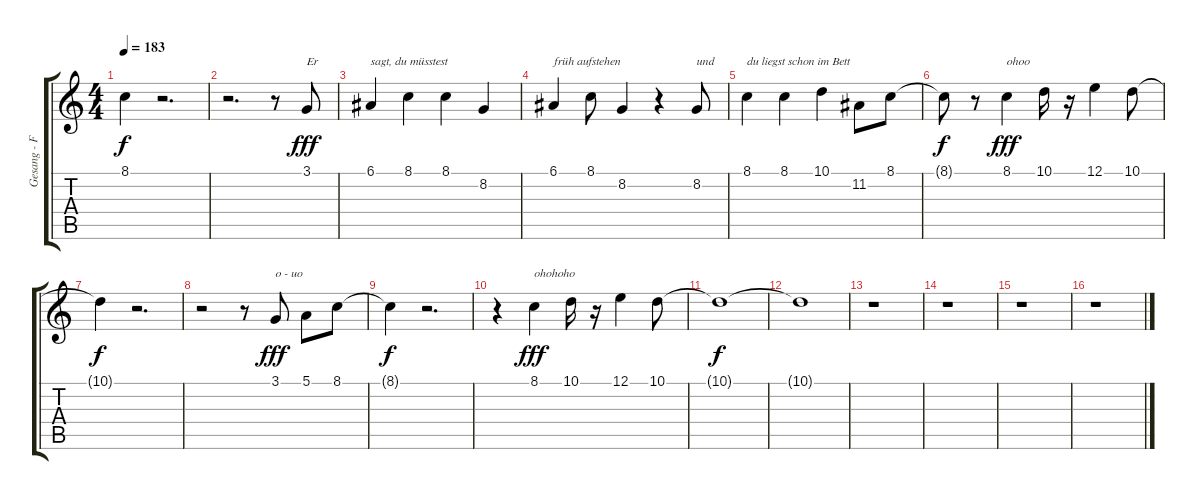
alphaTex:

\track ("Gesang - Farin Urlaub" "Gesang - F") {instrument lead8bassandlead}
\staff {score tabs}
\tuning (E4 B3 G3 D3 A2 D2) {hide}
\ts (4 4)
\tempo 183
\clef g2
\ks c
8.1{t}.4{dy f} r.2{d} |
r.2{d} r.8 3.1.8{txt "Er" dy fff} |
6.1.4{txt "sagt, du müsstest"} 8.1.4 8.1.4 8.2.4 |
6.1.4{txt "früh aufstehen"} 8.1.8 8.2.4 r.4 8.2.8{txt "und"} |
8.1.4{txt "du liegst schon im Bett"} 8.1.4 10.1.4 11.2.8 8.1.8 |
8.1{t}.8{dy f} r.8 8.1.4{txt "ohoo" dy fff} 10.1.16 r.16 12.1.4 10.1.8 |
10.1{t}.4{dy f} r.2{d} |
r.2 r.8 3.1.8{txt "o - uo" dy fff} 5.1.8 8.1.8 |
8.1{t}.4{dy f} r.2{d} |
r.4 8.1.4{txt "ohohoho" dy fff} 10.1.16 r.16 12.1.4 10.1.8 |
10.1{t}.1{dy f} |
10.1{t}.1 |
r.1 |
r.1 |
r.1 |
r.1
